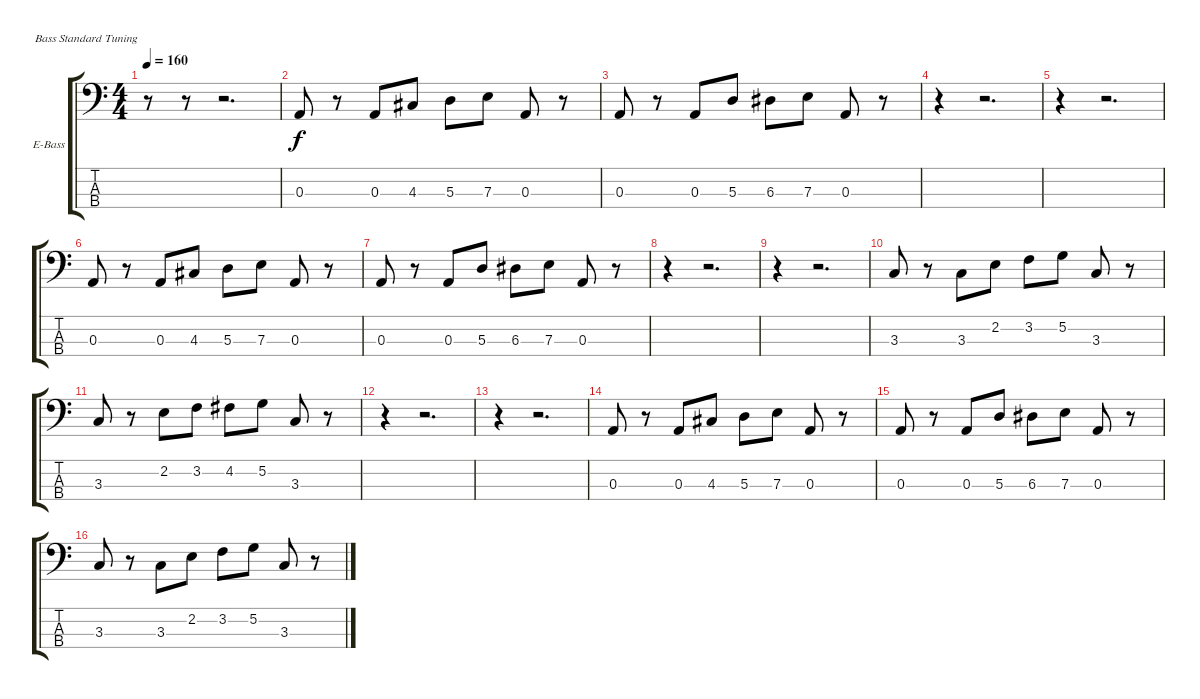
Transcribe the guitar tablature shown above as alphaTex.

\bracketExtendMode groupsimilarinstruments
\firstSystemTrackNameOrientation horizontal
\otherSystemsTrackNameOrientation horizontal
\track ("Bass" "E-Bass") {instrument electricbassfinger}
\staff {score tabs}
\tuning (G2 D2 A1 E1)
\ts (4 4)
\tempo 160
\clef f4
\ks c
r.8{dy f} r.8 r.2{d} |
0.3.8 r.8 0.3.8 4.3.8 5.3.8 7.3.8 0.3.8 r.8 |
0.3.8 r.8 0.3.8 5.3.8 6.3.8 7.3.8 0.3.8 r.8 |
r.4 r.2{d} |
r.4 r.2{d} |
0.3.8 r.8 0.3.8 4.3.8 5.3.8 7.3.8 0.3.8 r.8 |
0.3.8 r.8 0.3.8 5.3.8 6.3.8 7.3.8 0.3.8 r.8 |
r.4 r.2{d} |
r.4 r.2{d} |
3.3.8 r.8 3.3.8 2.2.8 3.2.8 5.2.8 3.3.8 r.8 |
3.3.8 r.8 2.2.8 3.2.8 4.2.8 5.2.8 3.3.8 r.8 |
r.4 r.2{d} |
r.4 r.2{d} |
0.3.8 r.8 0.3.8 4.3.8 5.3.8 7.3.8 0.3.8 r.8 |
0.3.8 r.8 0.3.8 5.3.8 6.3.8 7.3.8 0.3.8 r.8 |
3.3.8 r.8 3.3.8 2.2.8 3.2.8 5.2.8 3.3.8 r.8
